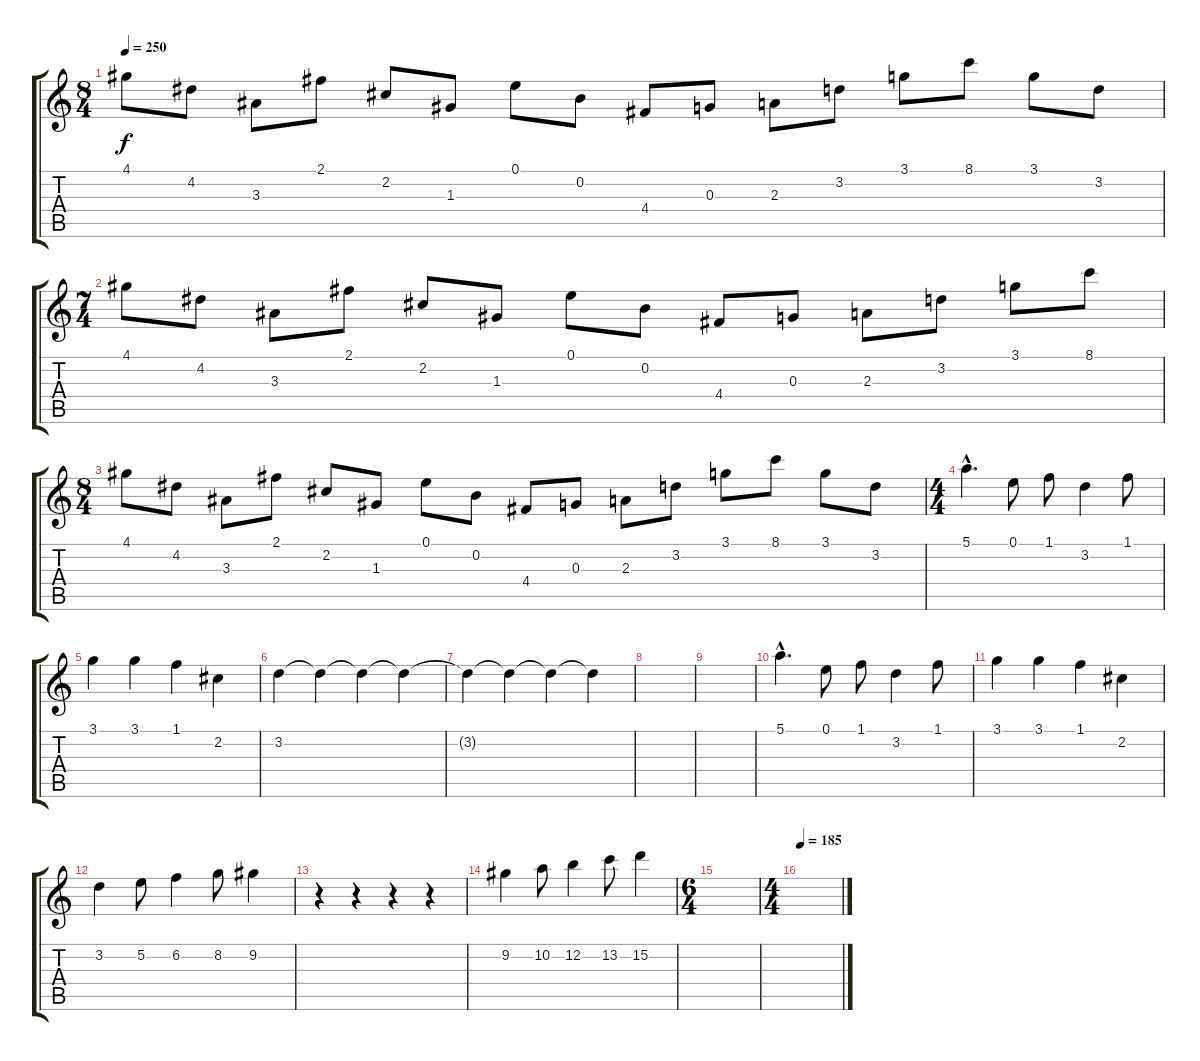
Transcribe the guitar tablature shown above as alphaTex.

\track "" {instrument percussiveorgan}
\staff {score tabs}
\tuning (E5 B4 G4 D4 A3 E3) {hide}
\ts (8 4)
\tempo 250
\clef g2
\ks c
4.1.8{dy f} 4.2.8 3.3.8 2.1.8 2.2.8 1.3.8 0.1.8 0.2.8 4.4.8 0.3.8 2.3.8 3.2.8 3.1.8 8.1.8 3.1.8 3.2.8 |
\ts (7 4)
4.1.8 4.2.8 3.3.8 2.1.8 2.2.8 1.3.8 0.1.8 0.2.8 4.4.8 0.3.8 2.3.8 3.2.8 3.1.8 8.1.8 |
\ts (8 4)
4.1.8 4.2.8 3.3.8 2.1.8 2.2.8 1.3.8 0.1.8 0.2.8 4.4.8 0.3.8 2.3.8 3.2.8 3.1.8 8.1.8 3.1.8 3.2.8 |
\ts (4 4)
5.1{hac}.4{d} 0.1.8 1.1.8 3.2.4 1.1.8 |
3.1.4 3.1.4 1.1.4 2.2.4 |
3.2.4 3.2{t}.4 3.2{t}.4 3.2{t}.4 |
3.2{t}.4 3.2{t}.4 3.2{t}.4 3.2{t}.4 |
|
|
5.1{hac}.4{d} 0.1.8 1.1.8 3.2.4 1.1.8 |
3.1.4 3.1.4 1.1.4 2.2.4 |
3.2.4 5.2.8 6.2.4 8.2.8 9.2.4 |
r.4 r.4 r.4 r.4 |
9.2.4 10.2.8 12.2.4 13.2.8 15.2.4 |
\ts (6 4)
|
\ts (4 4)
\tempo 185
